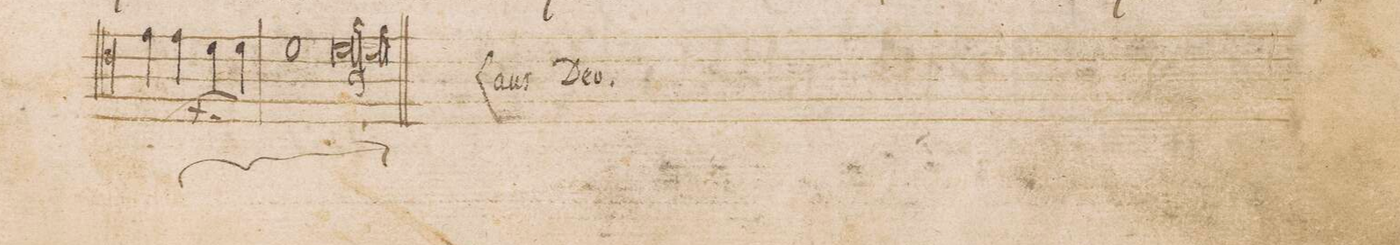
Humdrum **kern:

**kern	**text	**dynam
*I"ALTVS	*	*
*clefC4	*	*
*k[]	*	*
*met(C|)	*	*
*M2/1	*	*
4e\	do-	.
4e\	-na	.
4d\	no-	f
4d\	-bis	.
=45-	=45-	=45-
1d	pa-	.
1dl	-ce(m)	.
*	*Xij	*
==	==	==
*-	*-	*-
